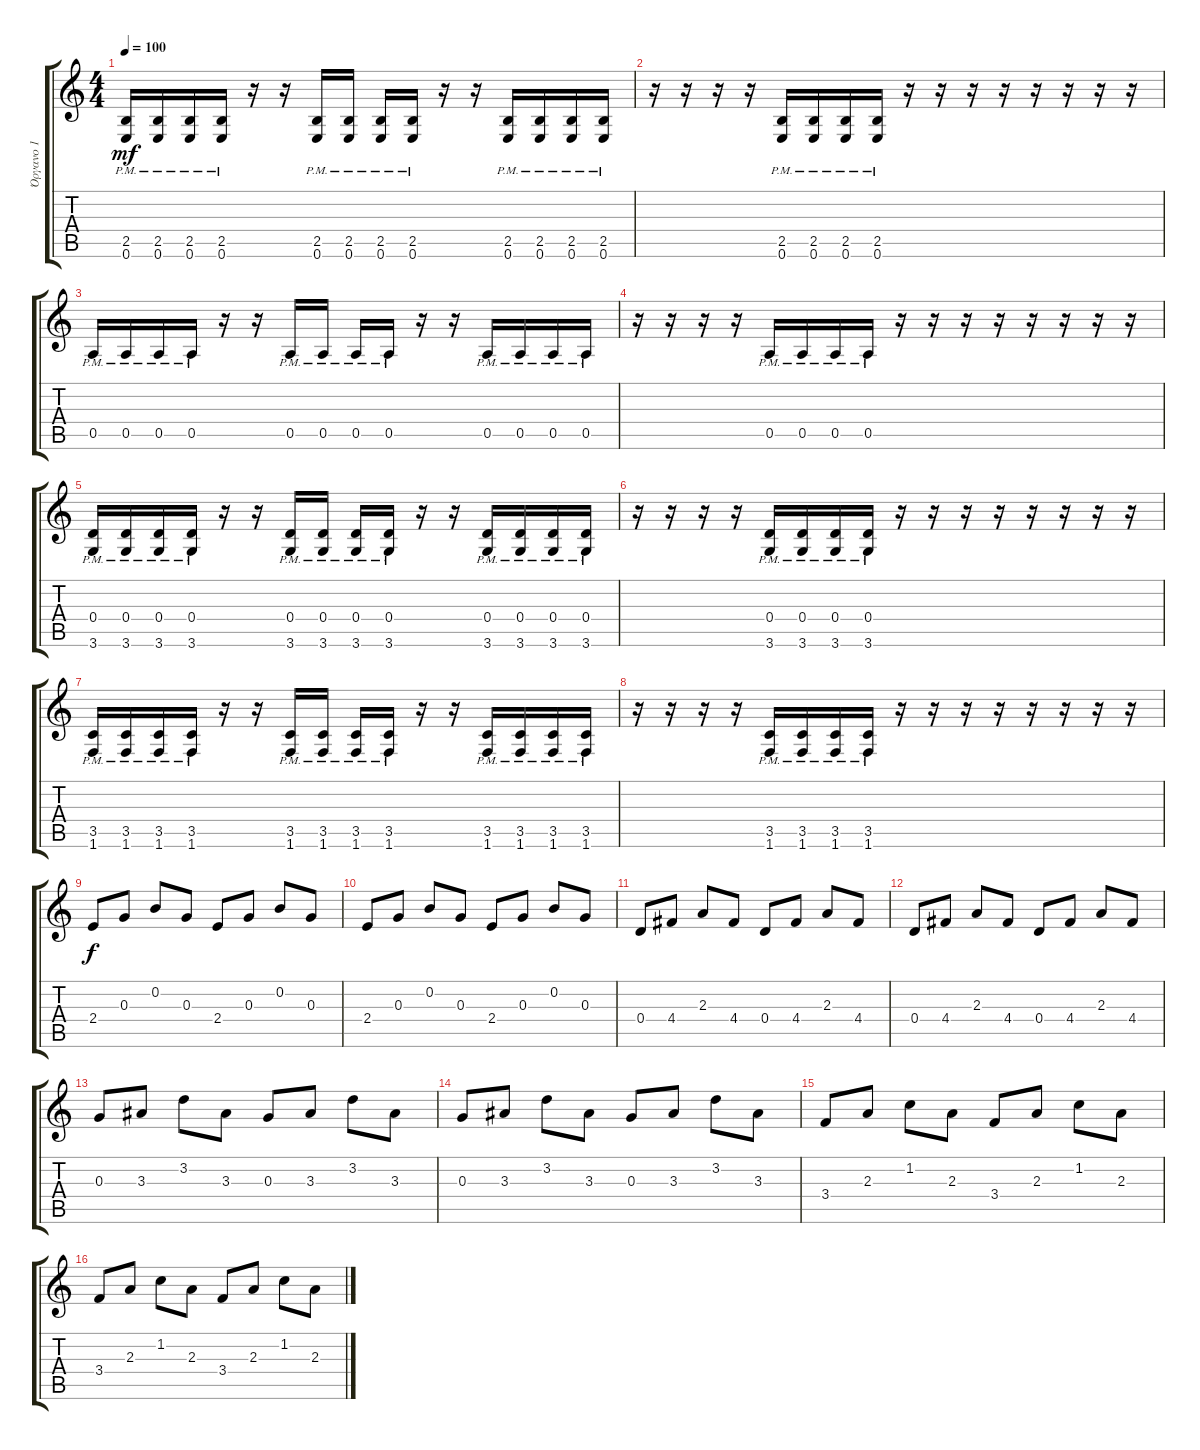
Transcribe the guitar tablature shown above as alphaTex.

\track ("Όργανο 1" "Όργανο 1") {instrument overdrivenguitar}
\staff {score tabs}
\tuning (E4 B3 G3 D3 A2 E2) {hide}
\ts (4 4)
\tempo 100
\clef g2
\ks c
(2.5{pm} 0.6{pm}).16{dy mf} (2.5{pm} 0.6{pm}).16 (2.5{pm} 0.6{pm}).16 (2.5{pm} 0.6{pm}).16 r.16 r.16 (2.5{pm} 0.6{pm}).16 (2.5{pm} 0.6{pm}).16 (2.5{pm} 0.6{pm}).16 (2.5{pm} 0.6{pm}).16 r.16 r.16 (2.5{pm} 0.6{pm}).16 (2.5{pm} 0.6{pm}).16 (2.5{pm} 0.6{pm}).16 (2.5{pm} 0.6{pm}).16 |
r.16 r.16 r.16 r.16 (2.5{pm} 0.6{pm}).16 (2.5{pm} 0.6{pm}).16 (2.5{pm} 0.6{pm}).16 (2.5{pm} 0.6{pm}).16 r.16 r.16 r.16 r.16 r.16 r.16 r.16 r.16 |
0.5{pm}.16 0.5{pm}.16 0.5{pm}.16 0.5{pm}.16 r.16 r.16 0.5{pm}.16 0.5{pm}.16 0.5{pm}.16 0.5{pm}.16 r.16 r.16 0.5{pm}.16 0.5{pm}.16 0.5{pm}.16 0.5{pm}.16 |
r.16 r.16 r.16 r.16 0.5{pm}.16 0.5{pm}.16 0.5{pm}.16 0.5{pm}.16 r.16 r.16 r.16 r.16 r.16 r.16 r.16 r.16 |
(0.4{pm} 3.6{pm}).16 (0.4{pm} 3.6{pm}).16 (0.4{pm} 3.6{pm}).16 (0.4{pm} 3.6{pm}).16 r.16 r.16 (0.4{pm} 3.6{pm}).16 (0.4{pm} 3.6{pm}).16 (0.4{pm} 3.6{pm}).16 (0.4{pm} 3.6{pm}).16 r.16 r.16 (0.4{pm} 3.6{pm}).16 (0.4{pm} 3.6{pm}).16 (0.4{pm} 3.6{pm}).16 (0.4{pm} 3.6{pm}).16 |
r.16 r.16 r.16 r.16 (0.4{pm} 3.6{pm}).16 (0.4{pm} 3.6{pm}).16 (0.4{pm} 3.6{pm}).16 (0.4{pm} 3.6{pm}).16 r.16 r.16 r.16 r.16 r.16 r.16 r.16 r.16 |
(3.5{pm} 1.6{pm}).16 (3.5{pm} 1.6{pm}).16 (3.5{pm} 1.6{pm}).16 (3.5{pm} 1.6{pm}).16 r.16 r.16 (3.5{pm} 1.6{pm}).16 (3.5{pm} 1.6{pm}).16 (3.5{pm} 1.6{pm}).16 (3.5{pm} 1.6{pm}).16 r.16 r.16 (3.5{pm} 1.6{pm}).16 (3.5{pm} 1.6{pm}).16 (3.5{pm} 1.6{pm}).16 (3.5{pm} 1.6{pm}).16 |
r.16 r.16 r.16 r.16 (3.5{pm} 1.6{pm}).16 (3.5{pm} 1.6{pm}).16 (3.5{pm} 1.6{pm}).16 (3.5{pm} 1.6{pm}).16 r.16 r.16 r.16 r.16 r.16 r.16 r.16 r.16 |
2.4.8{dy f} 0.3.8 0.2.8 0.3.8 2.4.8 0.3.8 0.2.8 0.3.8 |
2.4.8 0.3.8 0.2.8 0.3.8 2.4.8 0.3.8 0.2.8 0.3.8 |
0.4.8 4.4.8 2.3.8 4.4.8 0.4.8 4.4.8 2.3.8 4.4.8 |
0.4.8 4.4.8 2.3.8 4.4.8 0.4.8 4.4.8 2.3.8 4.4.8 |
0.3.8 3.3.8 3.2.8 3.3.8 0.3.8 3.3.8 3.2.8 3.3.8 |
0.3.8 3.3.8 3.2.8 3.3.8 0.3.8 3.3.8 3.2.8 3.3.8 |
3.4.8 2.3.8 1.2.8 2.3.8 3.4.8 2.3.8 1.2.8 2.3.8 |
3.4.8 2.3.8 1.2.8 2.3.8 3.4.8 2.3.8 1.2.8 2.3.8
